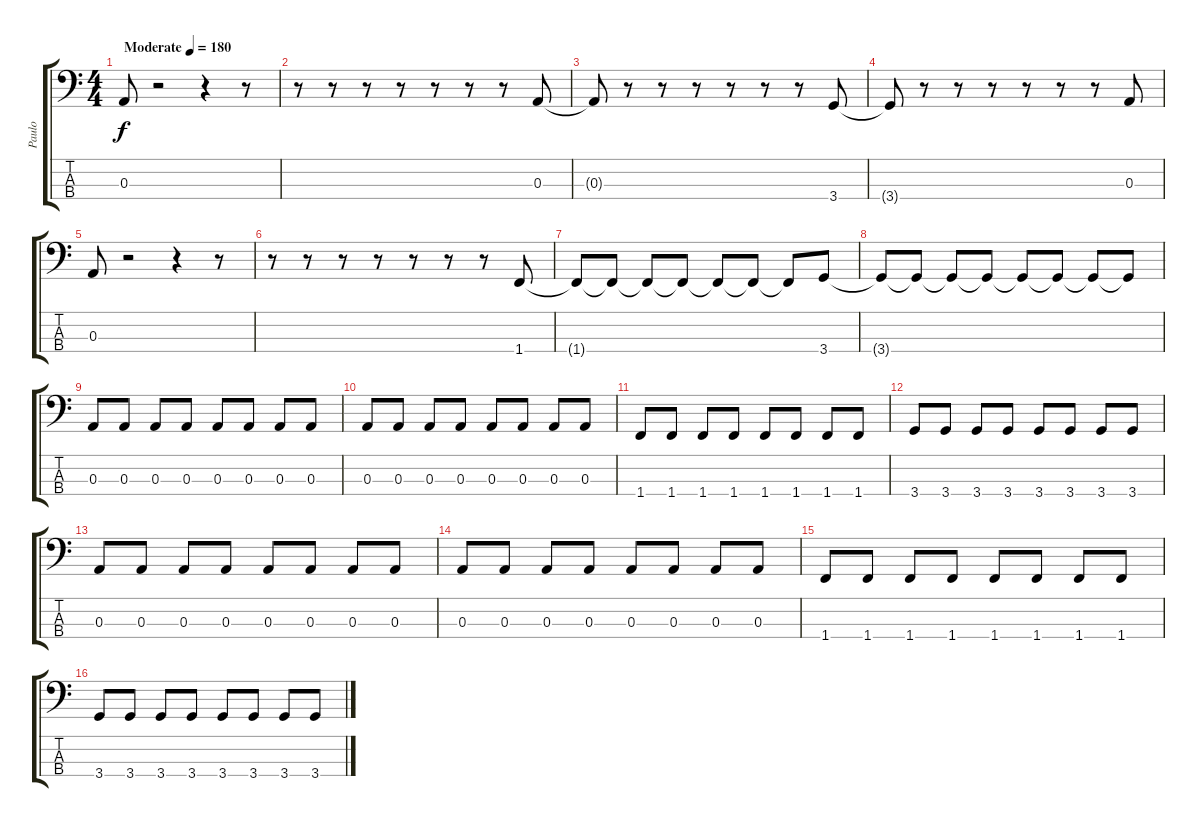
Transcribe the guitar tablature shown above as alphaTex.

\track ("Paulo" "Paulo") {instrument electricbassfinger}
\staff {score tabs}
\tuning (G2 D2 A1 E1) {hide}
\ts (4 4)
\tempo (180 "Moderate")
\clef f4
\ks c
0.3.8{dy f instrument electricbassfinger} r.2 r.4 r.8 |
r.8 r.8 r.8 r.8 r.8 r.8 r.8 0.3.8 |
0.3{t}.8 r.8 r.8 r.8 r.8 r.8 r.8 3.4.8 |
3.4{t}.8 r.8 r.8 r.8 r.8 r.8 r.8 0.3.8 |
0.3.8 r.2 r.4 r.8 |
r.8 r.8 r.8 r.8 r.8 r.8 r.8 1.4.8 |
1.4{t}.8 1.4{t}.8 1.4{t}.8 1.4{t}.8 1.4{t}.8 1.4{t}.8 1.4{t}.8 3.4.8 |
3.4{t}.8 3.4{t}.8 3.4{t}.8 3.4{t}.8 3.4{t}.8 3.4{t}.8 3.4{t}.8 3.4{t}.8 |
0.3.8 0.3.8 0.3.8 0.3.8 0.3.8 0.3.8 0.3.8 0.3.8 |
0.3.8 0.3.8 0.3.8 0.3.8 0.3.8 0.3.8 0.3.8 0.3.8 |
1.4.8 1.4.8 1.4.8 1.4.8 1.4.8 1.4.8 1.4.8 1.4.8 |
3.4.8 3.4.8 3.4.8 3.4.8 3.4.8 3.4.8 3.4.8 3.4.8 |
0.3.8 0.3.8 0.3.8 0.3.8 0.3.8 0.3.8 0.3.8 0.3.8 |
0.3.8 0.3.8 0.3.8 0.3.8 0.3.8 0.3.8 0.3.8 0.3.8 |
1.4.8 1.4.8 1.4.8 1.4.8 1.4.8 1.4.8 1.4.8 1.4.8 |
3.4.8 3.4.8 3.4.8 3.4.8 3.4.8 3.4.8 3.4.8 3.4.8
